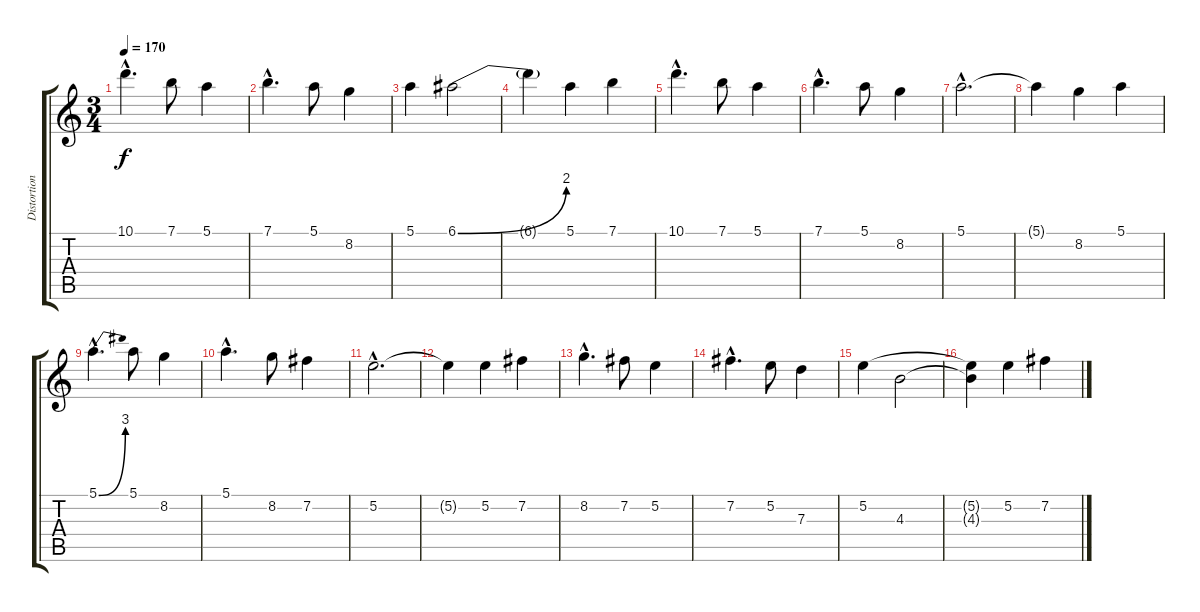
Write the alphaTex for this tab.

\track ("Distortion Lead" "Distortion") {instrument distortionguitar}
\staff {score tabs}
\tuning (E4 B3 G3 D3 A2 E2) {hide}
\ts (3 4)
\tempo 170
\clef g2
\ks c
10.1{hac}.4{d dy f} 7.1.8 5.1.4 |
7.1{hac}.4{d} 5.1.8 8.2.4 |
5.1.4 6.1{be (bend 0 0 60 8)}.2 |
6.1{t}.4 5.1.4 7.1.4 |
10.1{hac}.4{d} 7.1.8 5.1.4 |
7.1{hac}.4{d} 5.1.8 8.2.4 |
5.1{hac}.2{d} |
5.1{t}.4 8.2.4 5.1.4 |
5.1{be (bend 0 0 60 12) hac}.4{d} 5.1.8 8.2.4 |
5.1{hac}.4{d} 8.2.8 7.2.4 |
5.2{hac}.2{d} |
5.2{t}.4 5.2.4 7.2.4 |
8.2{hac}.4{d} 7.2.8 5.2.4 |
7.2{hac}.4{d} 5.2.8 7.3.4 |
5.2.4 4.3.2 |
(5.2{t} 4.3{t}).4 5.2.4 7.2.4
